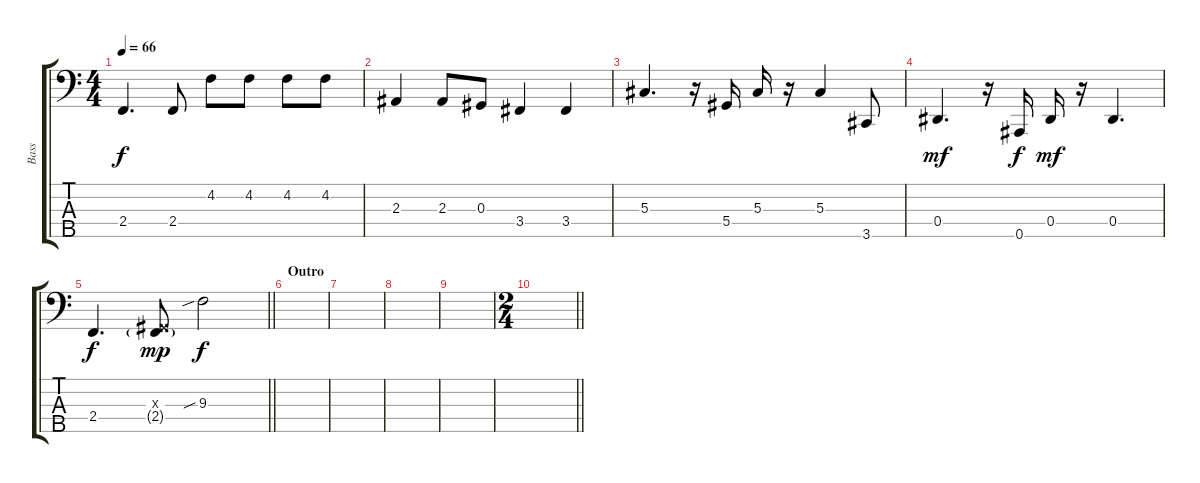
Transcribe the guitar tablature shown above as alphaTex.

\track ("Bass" "Bass") {instrument electricbassfinger}
\staff {score tabs}
\tuning (Gb2 Db2 Ab1 Eb1 Bb0) {hide}
\ts (4 4)
\tempo 66
\clef f4
\ks c
2.4.4{d dy f} 2.4.8 4.2.8 4.2.8 4.2.8 4.2.8 |
2.3.4 2.3.8 0.3.8 3.4.4 3.4.4 |
5.3.4{d} r.16 5.4.16 5.3.16 r.16 5.3.4 3.5.8 |
0.4.4{d dy mf} r.16 0.5.16{dy f} 0.4.16{dy mf} r.16 0.4.4{d} |
\barLineRight lightlight
2.4.4{d dy f} (0.3{x} 2.4{g}).8{dy mp} 9.3{sib}.2{dy f} |
\section ("" "Outro")
|
|
|
|
\ts (2 4)
\barLineRight lightlight
